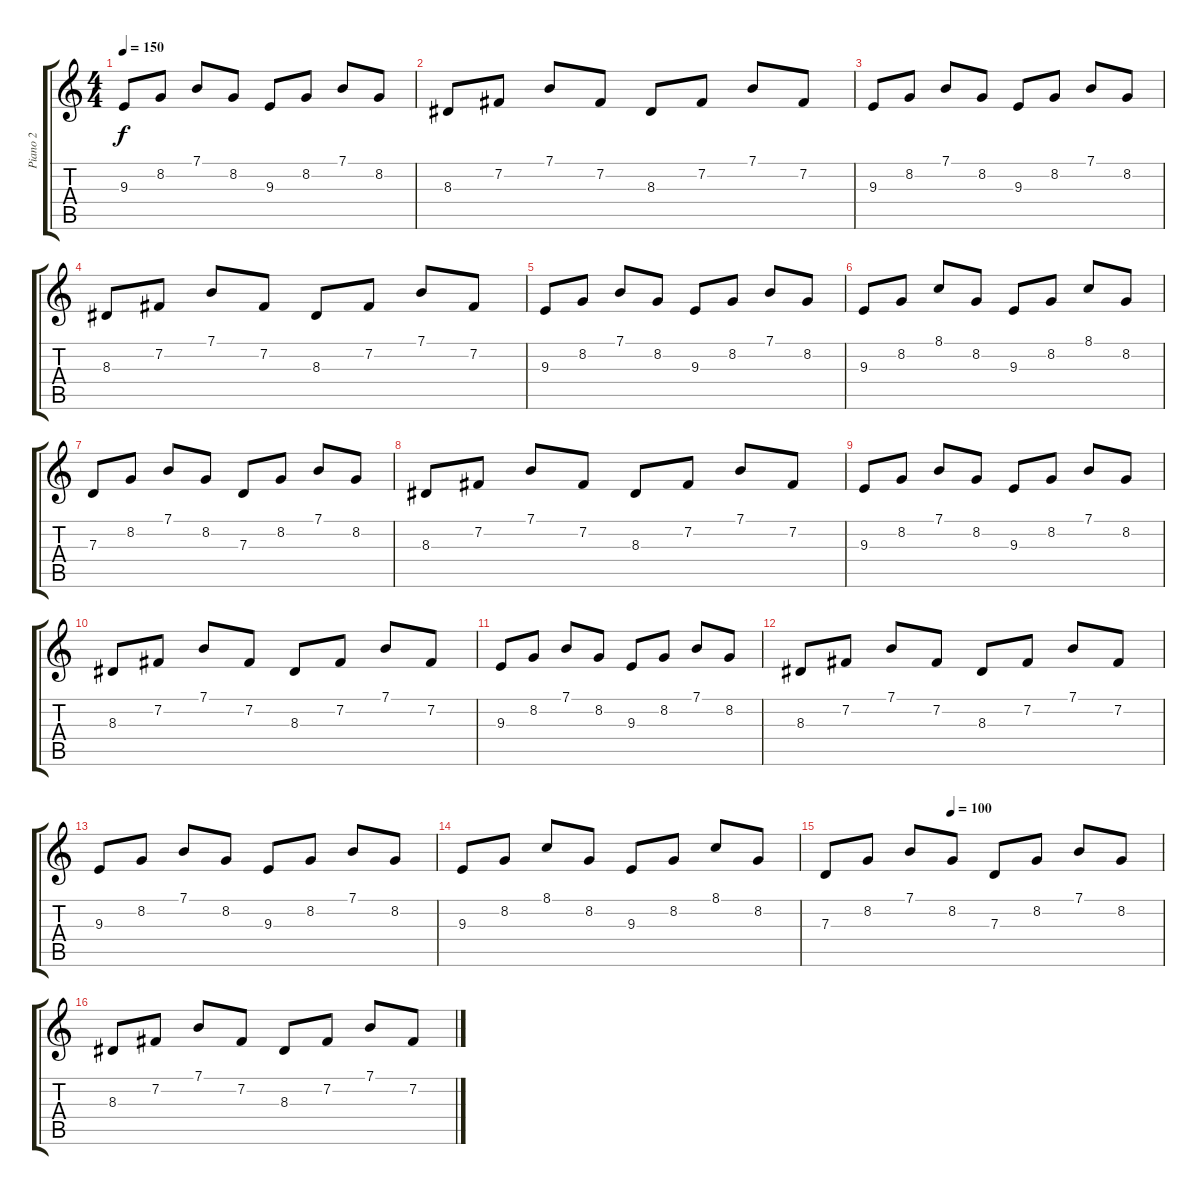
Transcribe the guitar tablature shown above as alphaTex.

\track ("Piano 2" "Piano 2") {instrument drawbarorgan}
\staff {score tabs}
\tuning (E4 B3 G3 D3 A2 E2) {hide}
\ts (4 4)
\tempo 150
\clef g2
\ks c
9.3.8{dy f} 8.2.8 7.1.8 8.2.8 9.3.8 8.2.8 7.1.8 8.2.8 |
8.3.8 7.2.8 7.1.8 7.2.8 8.3.8 7.2.8 7.1.8 7.2.8 |
9.3.8 8.2.8 7.1.8 8.2.8 9.3.8 8.2.8 7.1.8 8.2.8 |
8.3.8 7.2.8 7.1.8 7.2.8 8.3.8 7.2.8 7.1.8 7.2.8 |
9.3.8 8.2.8 7.1.8 8.2.8 9.3.8 8.2.8 7.1.8 8.2.8 |
9.3.8 8.2.8 8.1.8 8.2.8 9.3.8 8.2.8 8.1.8 8.2.8 |
7.3.8 8.2.8 7.1.8 8.2.8 7.3.8 8.2.8 7.1.8 8.2.8 |
8.3.8 7.2.8 7.1.8 7.2.8 8.3.8 7.2.8 7.1.8 7.2.8 |
9.3.8 8.2.8 7.1.8 8.2.8 9.3.8 8.2.8 7.1.8 8.2.8 |
8.3.8 7.2.8 7.1.8 7.2.8 8.3.8 7.2.8 7.1.8 7.2.8 |
9.3.8 8.2.8 7.1.8 8.2.8 9.3.8 8.2.8 7.1.8 8.2.8 |
8.3.8 7.2.8 7.1.8 7.2.8 8.3.8 7.2.8 7.1.8 7.2.8 |
9.3.8 8.2.8 7.1.8 8.2.8 9.3.8 8.2.8 7.1.8 8.2.8 |
9.3.8 8.2.8 8.1.8 8.2.8 9.3.8 8.2.8 8.1.8 8.2.8 |
\tempo (100 0.375)
7.3.8 8.2.8 7.1.8 8.2.8 7.3.8 8.2.8 7.1.8 8.2.8 |
8.3.8 7.2.8 7.1.8 7.2.8 8.3.8 7.2.8 7.1.8 7.2.8
